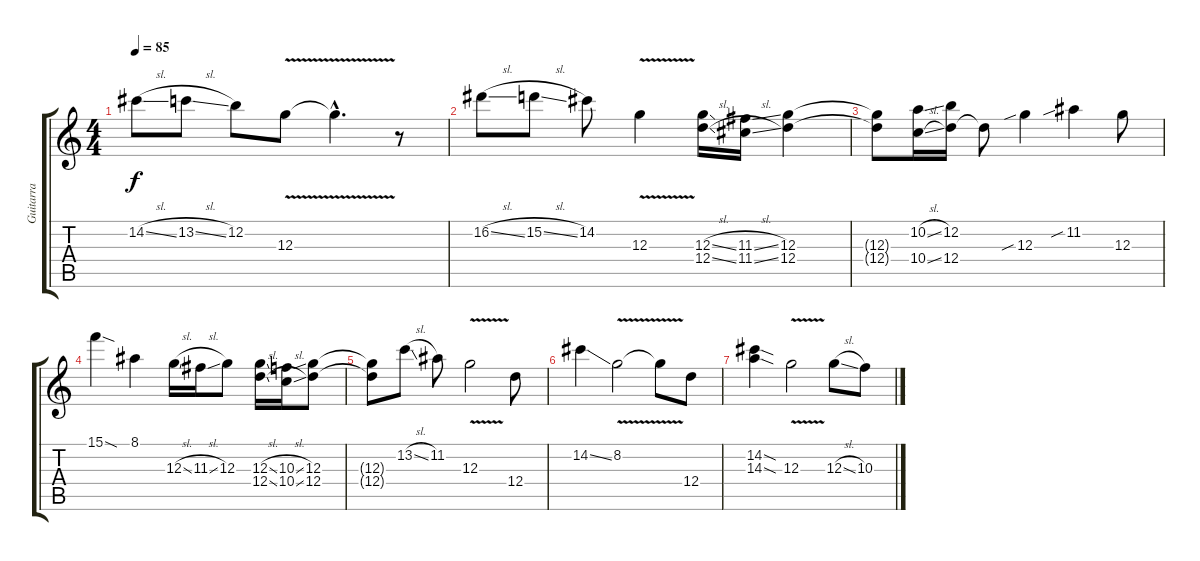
\track ("Guitarra" "Guitarra") {instrument distortionguitar}
\staff {score tabs}
\tuning (D4 B3 G3 D3 G2 D2) {hide}
\ts (4 4)
\tempo 85
\clef g2
\ks c
14.2{sl}.8{dy f} 13.2{sl}.8 12.2.8 12.3{v}.8 12.3{hac t}.4{d} r.8 |
16.2{sl}.8 15.2{sl}.8 14.2.8 12.3{v}.4 (12.3{sl} 12.4{sl}).16 (11.3{sl} 11.4{sl}).16 (12.3 12.4).4 |
(12.3{t} 12.4{t}).8 (10.2{sl} 10.4{sl}).16 (12.2 12.4).16 12.4{t}.8 12.3{sib}.4 11.2{sib}.4 12.3.8 |
15.1{sod}.4 8.1.4 12.3{sl}.16 11.3{sl}.16 12.3.8 (12.3{sl} 12.4{sl}).16 (10.3{sl} 10.4{sl}).16 (12.3 12.4).8 |
(12.3{t} 12.4{t}).8 13.2{sl}.8 11.2.8 12.3{v}.2 12.4.8 |
14.2{ss}.4 8.2{v}.2 8.2{t}.8 12.4.8 |
(14.2{sod} 14.3{sod}).4 12.3{v}.2 12.3{sl}.8 10.3.8
